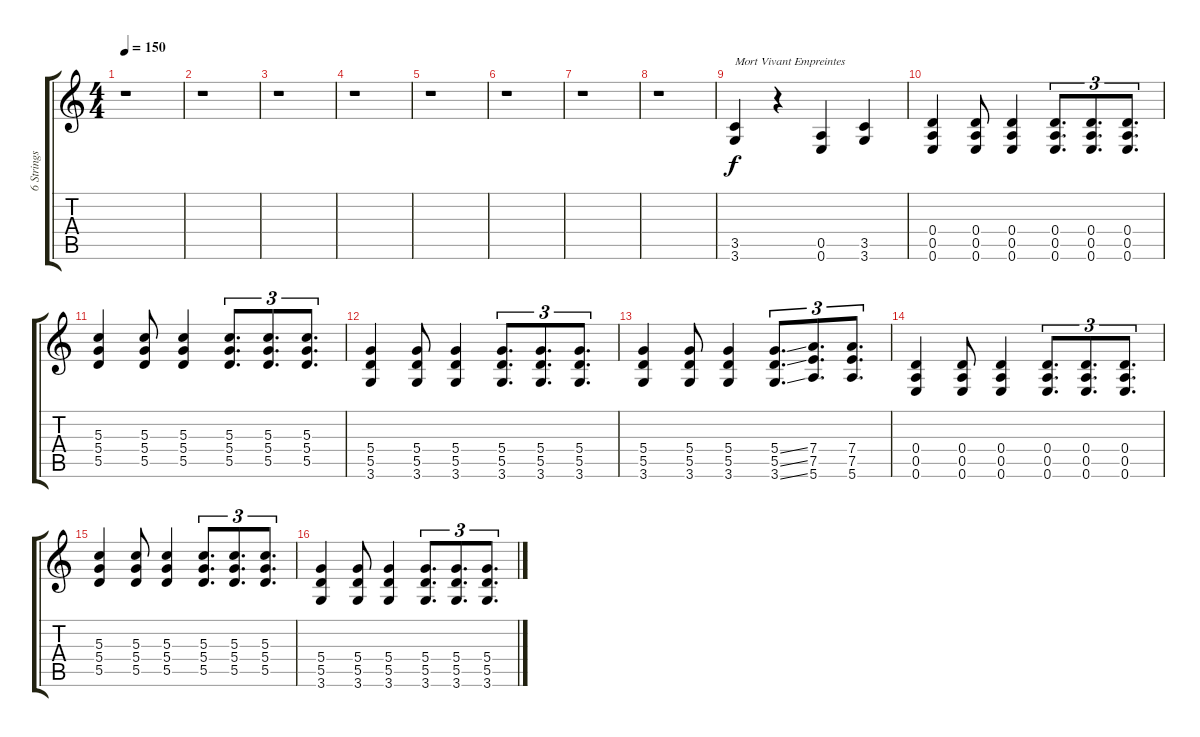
\track ("6 Strings Guitar Standart Tuning" "6 Strings ") {instrument distortionguitar}
\staff {score tabs}
\tuning (E4 B3 G3 D3 A2 E2) {hide}
\ts (4 4)
\tempo 150
\clef g2
\ks c
r.1{dy f} |
r.1 |
r.1 |
r.1 |
r.1 |
r.1 |
r.1 |
r.1 |
(3.5 3.6).4{txt "Mort Vivant Empreintes"} r.4 (0.5 0.6).4 (3.5 3.6).4 |
(0.4 0.5 0.6).4 (0.4 0.5 0.6).8 (0.4 0.5 0.6).4 (0.4 0.5 0.6).8{d tu (3 2)} (0.4 0.5 0.6).8{d tu (3 2)} (0.4 0.5 0.6).8{d tu (3 2)} |
(5.3 5.4 5.5).4 (5.3 5.4 5.5).8 (5.3 5.4 5.5).4 (5.3 5.4 5.5).8{d tu (3 2)} (5.3 5.4 5.5).8{d tu (3 2)} (5.3 5.4 5.5).8{d tu (3 2)} |
(5.4 5.5 3.6).4 (5.4 5.5 3.6).8 (5.4 5.5 3.6).4 (5.4 5.5 3.6).8{d tu (3 2)} (5.4 5.5 3.6).8{d tu (3 2)} (5.4 5.5 3.6).8{d tu (3 2)} |
(5.4 5.5 3.6).4 (5.4 5.5 3.6).8 (5.4 5.5 3.6).4 (5.4{ss} 5.5{ss} 3.6{ss}).8{d tu (3 2)} (7.4 7.5 5.6).8{d tu (3 2)} (7.4 7.5 5.6).8{d tu (3 2)} |
(0.4 0.5 0.6).4 (0.4 0.5 0.6).8 (0.4 0.5 0.6).4 (0.4 0.5 0.6).8{d tu (3 2)} (0.4 0.5 0.6).8{d tu (3 2)} (0.4 0.5 0.6).8{d tu (3 2)} |
(5.3 5.4 5.5).4 (5.3 5.4 5.5).8 (5.3 5.4 5.5).4 (5.3 5.4 5.5).8{d tu (3 2)} (5.3 5.4 5.5).8{d tu (3 2)} (5.3 5.4 5.5).8{d tu (3 2)} |
(5.4 5.5 3.6).4 (5.4 5.5 3.6).8 (5.4 5.5 3.6).4 (5.4 5.5 3.6).8{d tu (3 2)} (5.4 5.5 3.6).8{d tu (3 2)} (5.4 5.5 3.6).8{d tu (3 2)}
